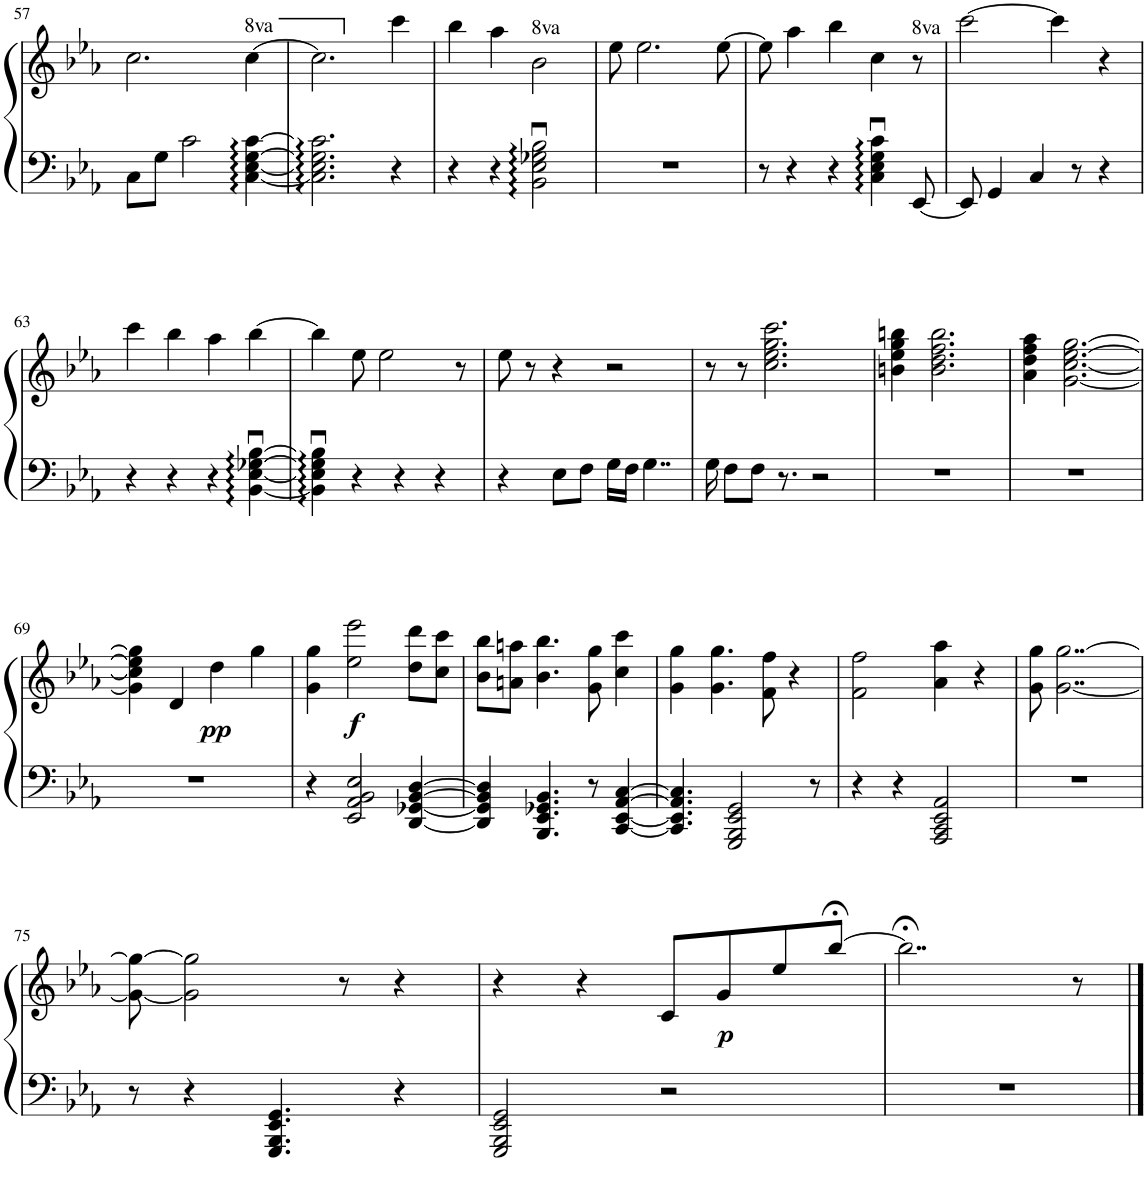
**kern	**kern	**dynam
*part1	*part1	*part1
*staff2	*staff1	*staff1/2
*I"Piano	*	*
*I'Pno	*	*
!!LO:PB:g=z
*clefF4	*clefG2	*
*k[b-e-a-]	*k[b-e-a-]	*
*M4/4	*M4/4	*
=57	=57	=57
8C\L	2.cc\	.
8G\J	.	.
2c\	.	.
*	*8va	*
[4C\ [4E-\ [4G\ [4c\	[4ccc\	.
=58	=58	=58
2.C\] 2.E-\] 2.G\] 2.c\]	2.ccc\]	.
*	*X8va	*
4r	4ccc\	.
=59	=59	=59
4r	4bb-\	.
4r	4aa-\	.
*	*8va	*
2BB-\u 2E-\u 2G-X\u 2B-\u	2bb-\	.
=60	=60	=60
*	*X8va	*
1r	8ee-\	.
.	2.ee-\	.
.	[8ee-\	.
=61	=61	=61
8r	8ee-\]	.
4r	4aa-\	.
4r	4bb-\	.
4C\u 4E-\u 4G\u 4c\u	4cc\	.
[8EE-/	8r	.
=62	=62	=62
8EE-/]	[2ccc\	.
4GG/	.	.
4C/	.	.
.	4ccc\]	.
8r	.	.
4r	4r	.
!!LO:LB:g=z
=63	=63	=63
4r	4ccc\	.
4r	4bb-\	.
4r	4aa-\	.
[4BB-\u [4E-\u [4G-X\u [4B-\u	[4bb-\	.
=64	=64	=64
4BB-\]u 4E-\]u 4G-\]u 4B-\]u	4bb-\]	.
4r	8ee-\	.
.	2ee-\	.
4r	.	.
4r	.	.
.	8r	.
=65	=65	=65
4r	8ee-\	.
.	8r	.
8E-\L	4r	.
8F\J	.	.
16G\LL	2r	.
16F\JJ	.	.
[4.G\	.	.
=66	=66	=66
16G\	8r	.
16G\]	.	.
8F\L	8r	.
8F\J	2.cc\ 2.ee-\ 2.gg\ 2.ccc\	.
8.r	.	.
2r	.	.
.	16ryy	.
=67	=67	=67
1r	4bn\ 4ee-\ 4gg\ 4bbn\	.
.	2.b\ 2.dd\ 2.ff\ 2.bb\	.
=68	=68	=68
1r	4a-\ 4dd\ 4ff\ 4aa-\	.
.	[2.g\ [2.cc\ [2.ee-\ [2.gg\	.
!!LO:LB:g=z
=69	=69	=69
1r	4g\] 4cc\] 4ee-\] 4gg\]	.
.	4d/	.
!	!	!LO:DY:b
.	4dd\	pp
.	4gg\	.
=70	=70	=70
4r	4g\ 4gg\	.
!	!	!LO:DY:b
2EE-/ 2AA-/ 2BB-/ 2E-/	2ee-\ 2eee-\	f
[4DD/ [4GG-X/ [4BB-/ [4D/	8dd\ 8ddd\L	.
.	8cc\ 8ccc\J	.
=71	=71	=71
4DD/] 4GG-/] 4BB-/] 4D/]	8b-\ 8bb-\L	.
.	8an\ 8aan\J	.
4.BBB-/ 4.EE-/ 4.GG-X/ 4.BB-/	4.b-\ 4.bb-\	.
8r	8g\ 8gg\	.
[4CC/ [4EE-/ [4AA-/ [4C/	4cc\ 4ccc\	.
=72	=72	=72
4.CC/] 4.EE-/] 4.AA-/] 4.C/]	4g\ 4gg\	.
.	4.g\ 4.gg\	.
2GGG/ 2BBB-/ 2EE-/ 2GG/	.	.
.	8f\ 8ff\	.
.	4r	.
8r	.	.
=73	=73	=73
4r	2f\ 2ff\	.
4r	.	.
2AAA-/ 2CC/ 2EE-/ 2AA-/	4a-\ 4aa-\	.
.	4r	.
=74	=74	=74
1r	8g\ 8gg\	.
.	[2..g\ [2..gg\	.
!!LO:LB:g=z
=75	=75	=75
8r	8g\_ 8gg\_	.
4r	2g\] 2gg\]	.
4.GGG/ 4.BBB-/ 4.EE-/ 4.GG/	.	.
.	8r	.
4r	4r	.
=76	=76	=76
2GGG/ 2BBB-/ 2EE-/ 2GG/	4r	.
.	4r	.
2r	8c/L	.
!	!	!LO:DY:b
.	8g/	p
.	8ee-/	.
.	[8bb-;</J	.
=77	=77	=77
1r	2..bb-;<\]	.
.	8r	.
==	==	==
*-	*-	*-
